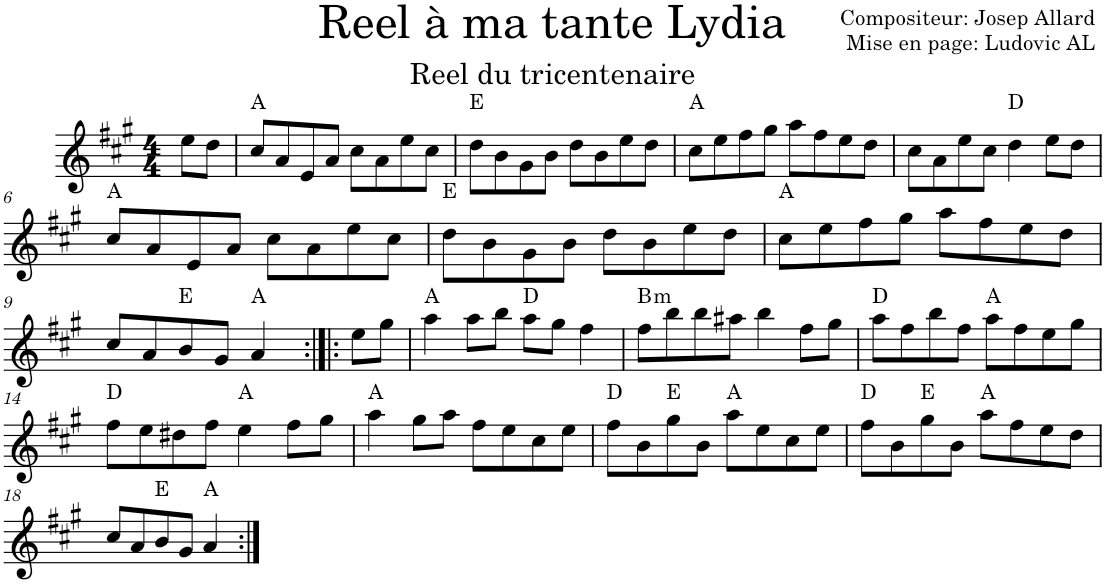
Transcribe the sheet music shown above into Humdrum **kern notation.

**kern	**harte
*part1	*part1
*staff1	*
*I"Violon	*
*I'Vln.	*
*clefG2	*
*k[f#c#g#]	*
*M4/4	*
=1	=1
8ee\L	.
8dd\J	.
=2	=2
8cc#/L	A:maj
8a/	.
8e/	.
8a/J	.
8cc#\L	.
8a\	.
8ee\	.
8cc#\J	.
=3	=3
8dd\L	E:maj
8b\	.
8g#\	.
8b\J	.
8dd\L	.
8b\	.
8ee\	.
8dd\J	.
=4	=4
8cc#\L	A:maj
8ee\	.
8ff#\	.
8gg#\J	.
8aa\L	.
8ff#\	.
8ee\	.
8dd\J	.
=5	=5
8cc#\L	.
8a\	.
8ee\	.
8cc#\J	.
4dd\	D:maj
8ee\L	.
8dd\J	.
!!LO:LB:g=z
=6	=6
8cc#/L	A:maj
8a/	.
8e/	.
8a/J	.
8cc#\L	.
8a\	.
8ee\	.
8cc#\J	.
=7	=7
8dd\L	E:maj
8b\	.
8g#\	.
8b\J	.
8dd\L	.
8b\	.
8ee\	.
8dd\J	.
=8	=8
8cc#\L	A:maj
8ee\	.
8ff#\	.
8gg#\J	.
8aa\L	.
8ff#\	.
8ee\	.
8dd\J	.
!!LO:LB:g=z
=9	=9
8cc#/L	.
8a/	.
8b/	E:maj
8g#/J	.
4a/	A:maj
=10:|!|:	=10:|!|:
8ee\L	.
8gg#\J	.
=11	=11
4aa\	A:maj
8aa\L	.
8bb\J	.
8aa\L	D:maj
8gg#\J	.
4ff#\	.
=12	=12
!	!LO:H:kt=m
8ff#\L	B:min
8bb\	.
8bb\	.
8aa#X\J	.
4bb\	.
8ff#\L	.
8gg#\J	.
=13	=13
8aa\L	D:maj
8ff#\	.
8bb\	.
8ff#\J	.
8aa\L	A:maj
8ff#\	.
8ee\	.
8gg#\J	.
!!LO:LB:g=z
=14	=14
8ff#\L	D:maj
8ee\	.
8dd#X\	.
8ff#\J	.
4ee\	A:maj
8ff#\L	.
8gg#\J	.
=15	=15
4aa\	A:maj
8gg#\L	.
8aa\J	.
8ff#\L	.
8ee\	.
8cc#\	.
8ee\J	.
=16	=16
8ff#\L	D:maj
8b\	.
8gg#\	E:maj
8b\J	.
8aa\L	A:maj
8ee\	.
8cc#\	.
8ee\J	.
=17	=17
8ff#\L	D:maj
8b\	.
8gg#\	E:maj
8b\J	.
8aa\L	A:maj
8ff#\	.
8ee\	.
8dd\J	.
!!LO:LB:g=z
=18	=18
8cc#/L	.
8a/	.
8b/	E:maj
8g#/J	.
4a/	A:maj
=:|!	=:|!
*-	*-
